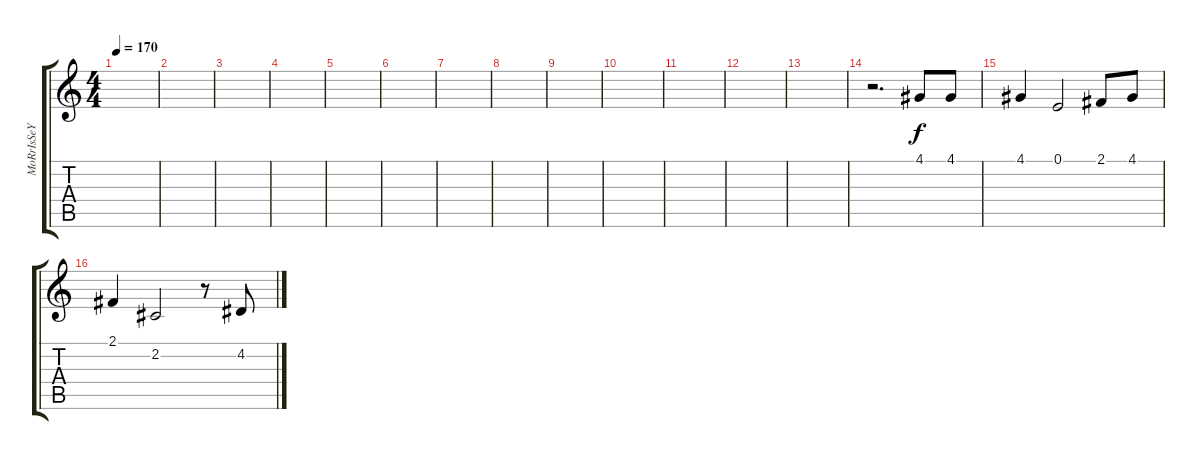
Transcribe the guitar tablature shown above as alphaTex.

\track ("MoRrIsSeY" "MoRrIsSeY") {instrument vibraphone}
\staff {score tabs}
\tuning (E4 B3 G3 D3 A2 E2) {hide}
\ts (4 4)
\tempo 170
\clef g2
\ks c
|
|
|
|
|
|
|
|
|
|
|
|
|
r.2{d} 4.1.8 4.1.8 |
4.1.4 0.1.2 2.1.8 4.1.8 |
2.1.4 2.2.2 r.8 4.2.8
